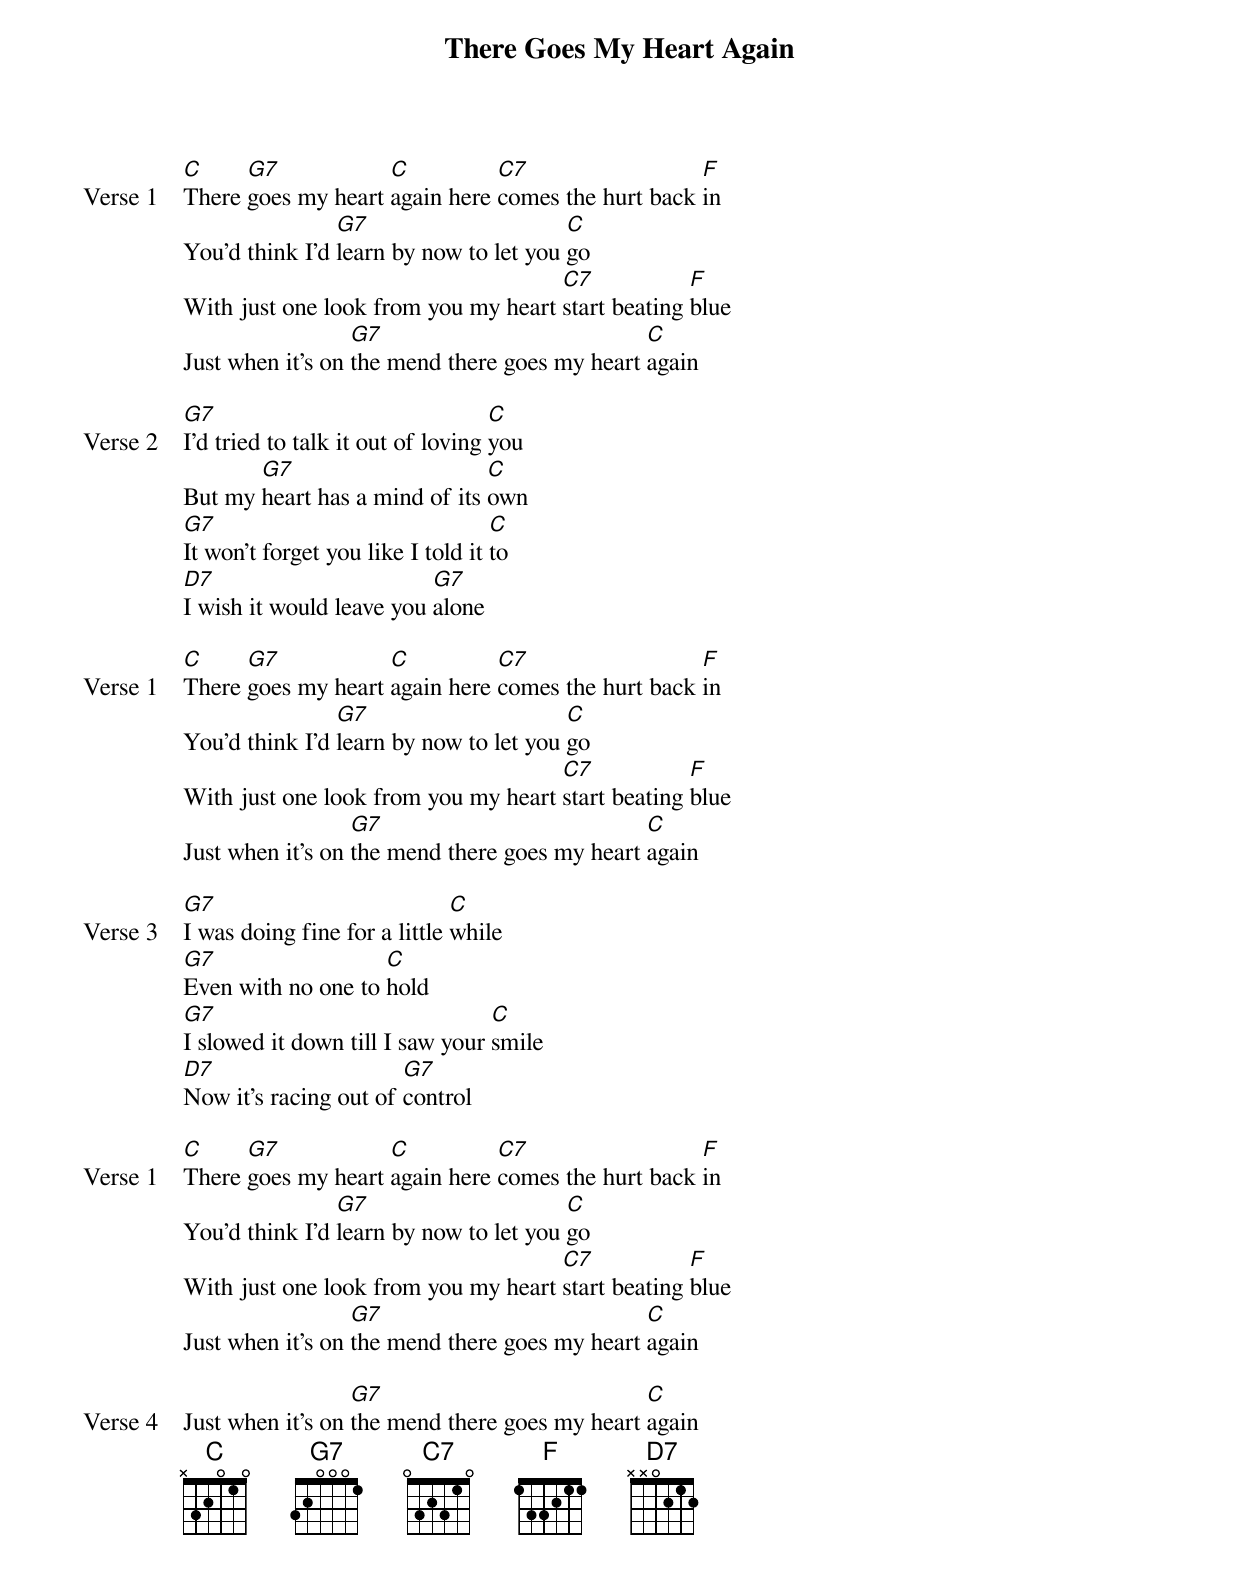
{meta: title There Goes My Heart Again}
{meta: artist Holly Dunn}
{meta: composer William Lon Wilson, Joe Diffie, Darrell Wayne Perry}
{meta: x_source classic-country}
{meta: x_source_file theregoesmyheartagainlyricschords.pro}
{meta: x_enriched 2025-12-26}

{start_of_verse: Verse 1}
[C]There [G7]goes my heart [C]again here [C7]comes the hurt back [F]in
You'd think I'd [G7]learn by now to let you [C]go
With just one look from you my heart [C7]start beating [F]blue
Just when it's on [G7]the mend there goes my heart [C]again
{end_of_verse}

{start_of_verse: Verse 2}
[G7]I'd tried to talk it out of loving [C]you
But my [G7]heart has a mind of its [C]own
[G7]It won't forget you like I told it [C]to
[D7]I wish it would leave you [G7]alone
{end_of_verse}

{start_of_verse: Verse 1}
[C]There [G7]goes my heart [C]again here [C7]comes the hurt back [F]in
You'd think I'd [G7]learn by now to let you [C]go
With just one look from you my heart [C7]start beating [F]blue
Just when it's on [G7]the mend there goes my heart [C]again
{end_of_verse}

{start_of_verse: Verse 3}
[G7]I was doing fine for a little [C]while
[G7]Even with no one to [C]hold
[G7]I slowed it down till I saw your [C]smile
[D7]Now it's racing out of [G7]control
{end_of_verse}

{start_of_verse: Verse 1}
[C]There [G7]goes my heart [C]again here [C7]comes the hurt back [F]in
You'd think I'd [G7]learn by now to let you [C]go
With just one look from you my heart [C7]start beating [F]blue
Just when it's on [G7]the mend there goes my heart [C]again
{end_of_verse}

{start_of_verse: Verse 4}
Just when it's on [G7]the mend there goes my heart [C]again
{end_of_verse}
